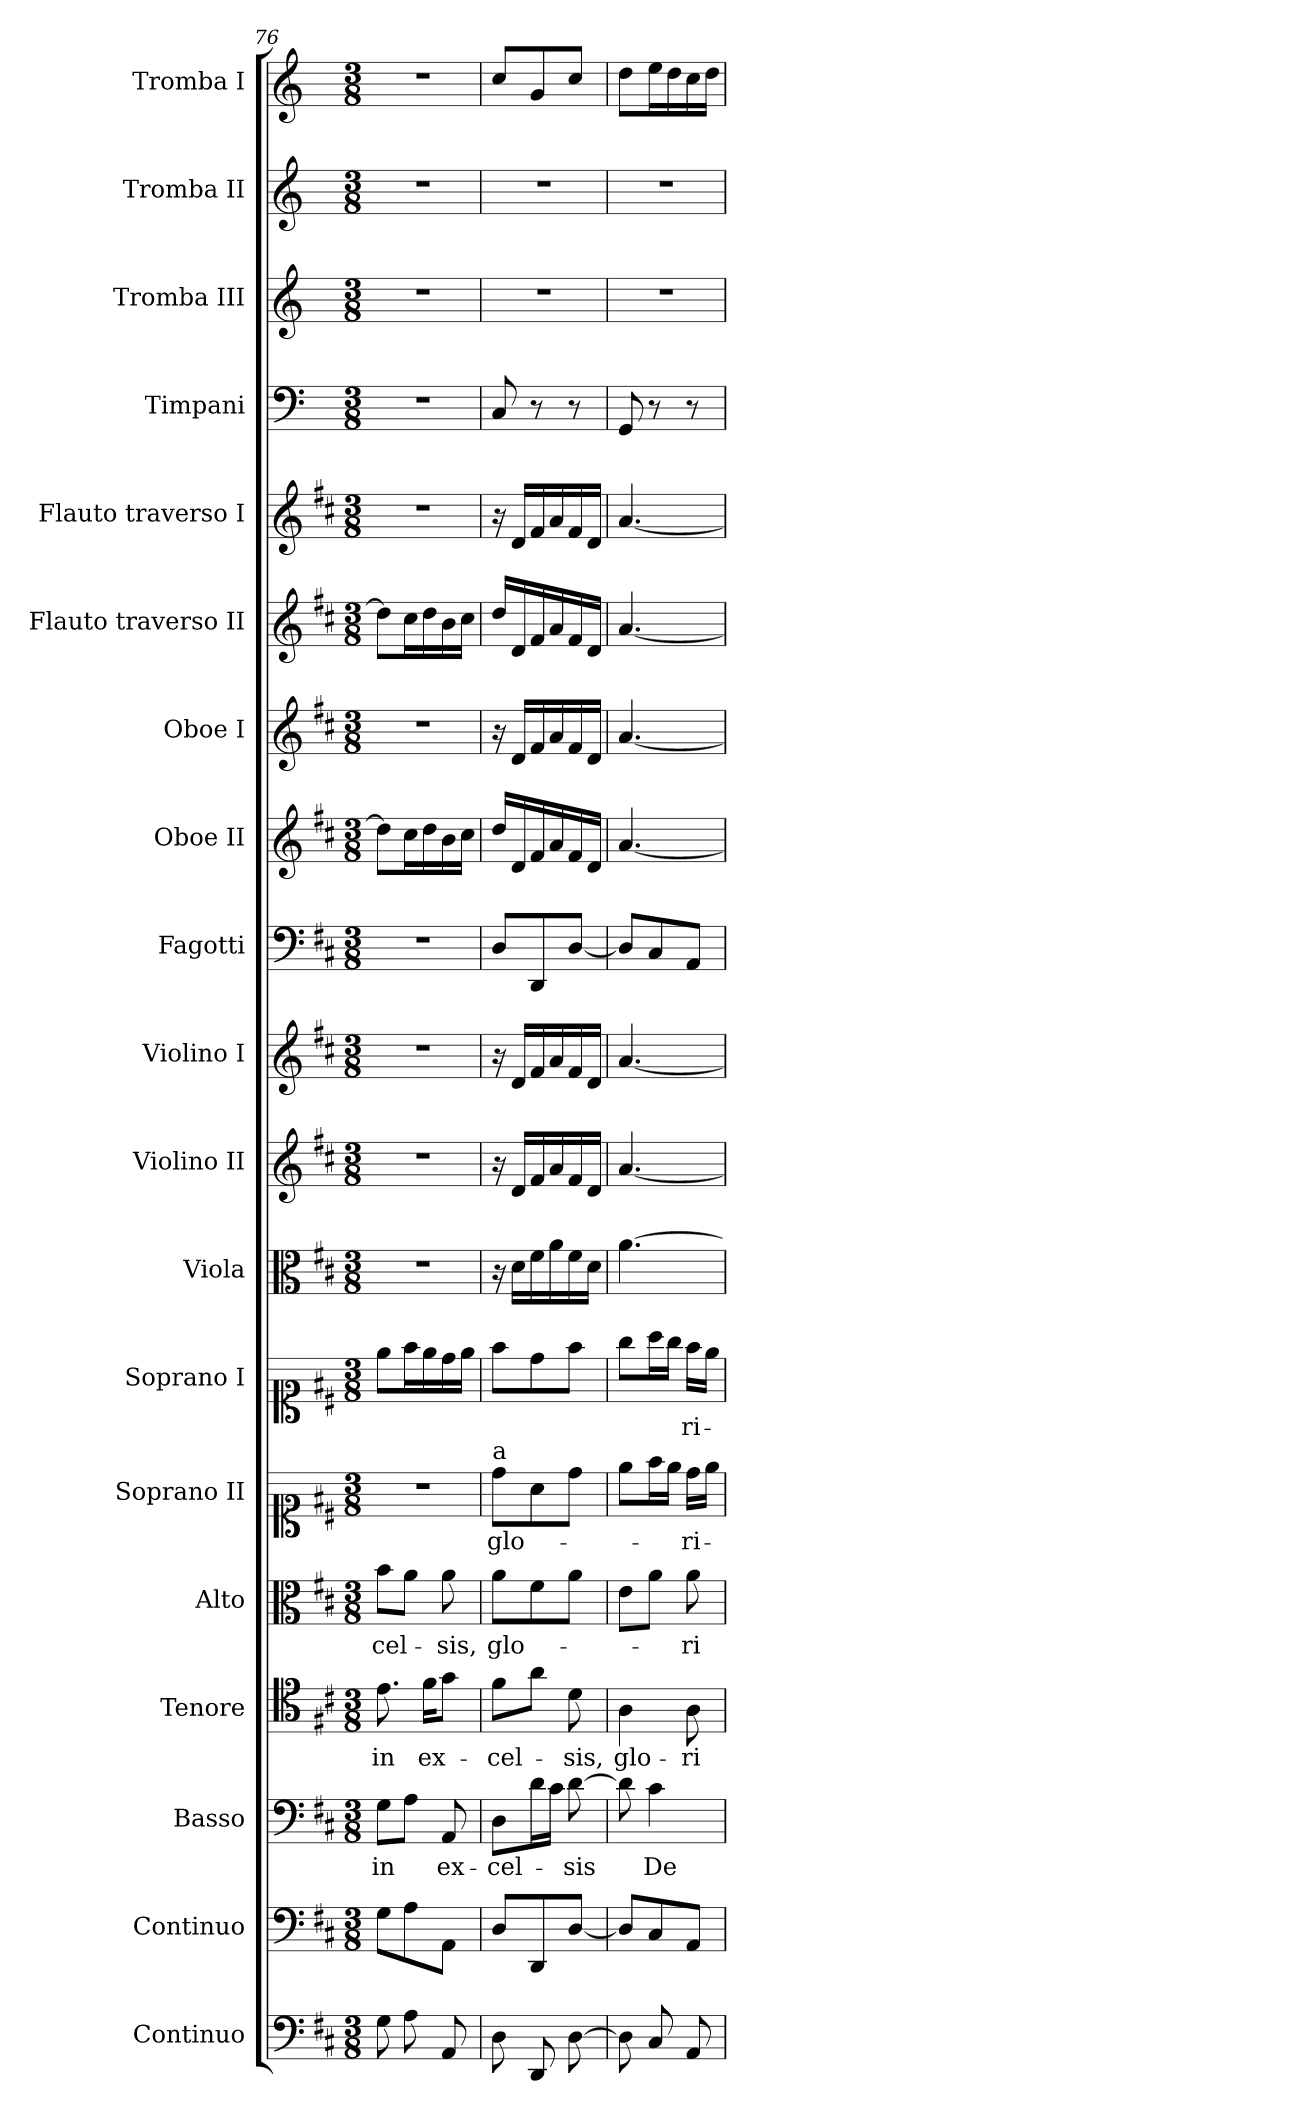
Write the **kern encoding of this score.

**kern	**kern	**kern	**text	**kern	**text	**kern	**text	**kern	**text	**kern	**text	**kern	**kern	**kern	**kern	**kern	**kern	**kern	**kern	**kern	**kern	**kern	**kern
*part19	*part18	*part17	*part17	*part16	*part16	*part15	*part15	*part14	*part14	*part13	*part13	*part12	*part11	*part10	*part9	*part8	*part7	*part6	*part5	*part4	*part3	*part2	*part1
*staff19	*staff18	*staff17	*staff17	*staff16	*staff16	*staff15	*staff15	*staff14	*staff14	*staff13	*staff13	*staff12	*staff11	*staff10	*staff9	*staff8	*staff7	*staff6	*staff5	*staff4	*staff3	*staff2	*staff1
*I"Continuo	*I"Continuo	*I"Basso	*	*I"Tenore	*	*I"Alto	*	*I"Soprano II	*	*I"Soprano I	*	*I"Viola	*I"Violino II	*I"Violino I	*I"Fagotti	*I"Oboe II	*I"Oboe I	*I"Flauto traverso II	*I"Flauto traverso I	*I"Timpani	*I"Tromba III	*I"Tromba II	*I"Tromba I
*I'Cont.	*I'Cont.	*I'B.	*	*I'T.	*	*I'A.	*	*I'S. II	*	*I'S. I	*	*I'Vla.	*I'Vln. II	*I'Vln. I	*I'Fgt.	*I'Ob. II	*I'Ob. I	*I'Fl. trv. II	*I'Fl. trv. I	*I'Timp.	*I'Tr. III	*I'Tr. II	*I'Tr. I
*clefF4	*clefF4	*clefF4	*	*clefC4	*	*clefC3	*	*clefC1	*	*clefC1	*	*clefC3	*clefG2	*clefG2	*clefF4	*clefG2	*clefG2	*clefG2	*clefG2	*clefF4	*clefG2	*clefG2	*clefG2
*	*	*	*	*	*	*	*	*	*	*	*	*	*	*	*	*	*	*	*	*ITrd-1c-2	*ITrd-1c-2	*ITrd-1c-2	*ITrd-1c-2
*k[f#c#]	*k[f#c#]	*k[f#c#]	*	*k[f#c#]	*	*k[f#c#]	*	*k[f#c#]	*	*k[f#c#]	*	*k[f#c#]	*k[f#c#]	*k[f#c#]	*k[f#c#]	*k[f#c#]	*k[f#c#]	*k[f#c#]	*k[f#c#]	*k[f#c#]	*k[f#c#]	*k[f#c#]	*k[f#c#]
*M3/8	*M3/8	*M3/8	*	*M3/8	*	*M3/8	*	*M3/8	*	*M3/8	*	*M3/8	*M3/8	*M3/8	*M3/8	*M3/8	*M3/8	*M3/8	*M3/8	*M3/8	*M3/8	*M3/8	*M3/8
=76	=76	=76	=76	=76	=76	=76	=76	=76	=76	=76	=76	=76	=76	=76	=76	=76	=76	=76	=76	=76	=76	=76	=76
8G	8G\L	8G\L	in	8.e\	in	8b\L	-cel-	4.r	.	8ee\L	.	4.r	4.r	4.r	4.r	8dd\L]	4.r	8dd\L]	4.r	4.r	4.r	4.r	4.r
8A	8A\	8A\J	.	.	.	8a\J	.	.	.	16ff#\L	.	.	.	.	.	16cc#\L	.	16cc#\L	.	.	.	.	.
.	.	.	.	16f#\KL	ex-	.	.	.	.	16ee\	.	.	.	.	.	16dd\	.	16dd\	.	.	.	.	.
8AA	8AA\J	8AA/	ex-	8g\J	.	8a\	-sis,	.	.	16dd\	.	.	.	.	.	16b\	.	16b\	.	.	.	.	.
.	.	.	.	.	.	.	.	.	.	16ee\JJ	.	.	.	.	.	16cc#\JJ	.	16cc#\JJ	.	.	.	.	.
=77	=77	=77	=77	=77	=77	=77	=77	=77	=77	=77	=77	=77	=77	=77	=77	=77	=77	=77	=77	=77	=77	=77	=77
!	!	!	!	!	!	!	!	!LO:TX:a:t=a	!	!	!	!	!	!	!	!	!	!	!	!	!	!	!
8D	8D/L	8D\L	-cel-	8f#\L	-cel-	8a\L	glo-	8dd\L	glo-	8ff#\L	.	16r	16r	16r	8D/L	16dd/LL	16r	16dd/LL	16r	8D/	4.r	4.r	8dd/L
.	.	.	.	.	.	.	.	.	.	.	.	16d\LL	16d/LL	16d/LL	.	16d/	16d/LL	16d/	16d/LL	.	.	.	.
8DD	8DD/	16d\L	.	8a\J	.	8f#\	.	8a\	.	8dd\	.	16f#\	16f#/	16f#/	8DD/	16f#/	16f#/	16f#/	16f#/	8r	.	.	8a/
.	.	16c#\JJ	.	.	.	.	.	.	.	.	.	16a\	16a/	16a/	.	16a/	16a/	16a/	16a/	.	.	.	.
[8D	[8D/J	[8d\	-sis	8d\	-sis,	8a\J	.	8dd\J	.	8ff#\J	.	16f#\	16f#/	16f#/	[8D/J	16f#/	16f#/	16f#/	16f#/	8r	.	.	8dd/J
.	.	.	.	.	.	.	.	.	.	.	.	16d\JJ	16d/JJ	16d/JJ	.	16d/JJ	16d/JJ	16d/JJ	16d/JJ	.	.	.	.
=78	=78	=78	=78	=78	=78	=78	=78	=78	=78	=78	=78	=78	=78	=78	=78	=78	=78	=78	=78	=78	=78	=78	=78
8D]	8D/L]	8d\]	.	4A\	glo-	8e\L	.	8ee\L	.	8gg\L	.	[4.a\	[4.a/	[4.a/	8D/L]	[4.a/	[4.a/	[4.a/	[4.a/	8AA/	4.r	4.r	8ee\L
8C#	8C#/	4c#\	De-	.	.	8a\J	.	16ff#\L	.	16aa\L	.	.	.	.	8C#/	.	.	.	.	8r	.	.	16ff#\L
.	.	.	.	.	.	.	.	16ee\JJ	.	16gg\JJ	.	.	.	.	.	.	.	.	.	.	.	.	16ee\
8AA	8AA/J	.	.	8A\	-ri-	8a\	-ri-	16dd\LL	ri-	16ff#\LL	-ri-	.	.	.	8AA/J	.	.	.	.	8r	.	.	16dd\
.	.	.	.	.	.	.	.	16ee\JJ	.	16ee\JJ	.	.	.	.	.	.	.	.	.	.	.	.	16ee\JJ
=	=	=	=	=	=	=	=	=	=	=	=	=	=	=	=	=	=	=	=	=	=	=	=
*-	*-	*-	*-	*-	*-	*-	*-	*-	*-	*-	*-	*-	*-	*-	*-	*-	*-	*-	*-	*-	*-	*-	*-
